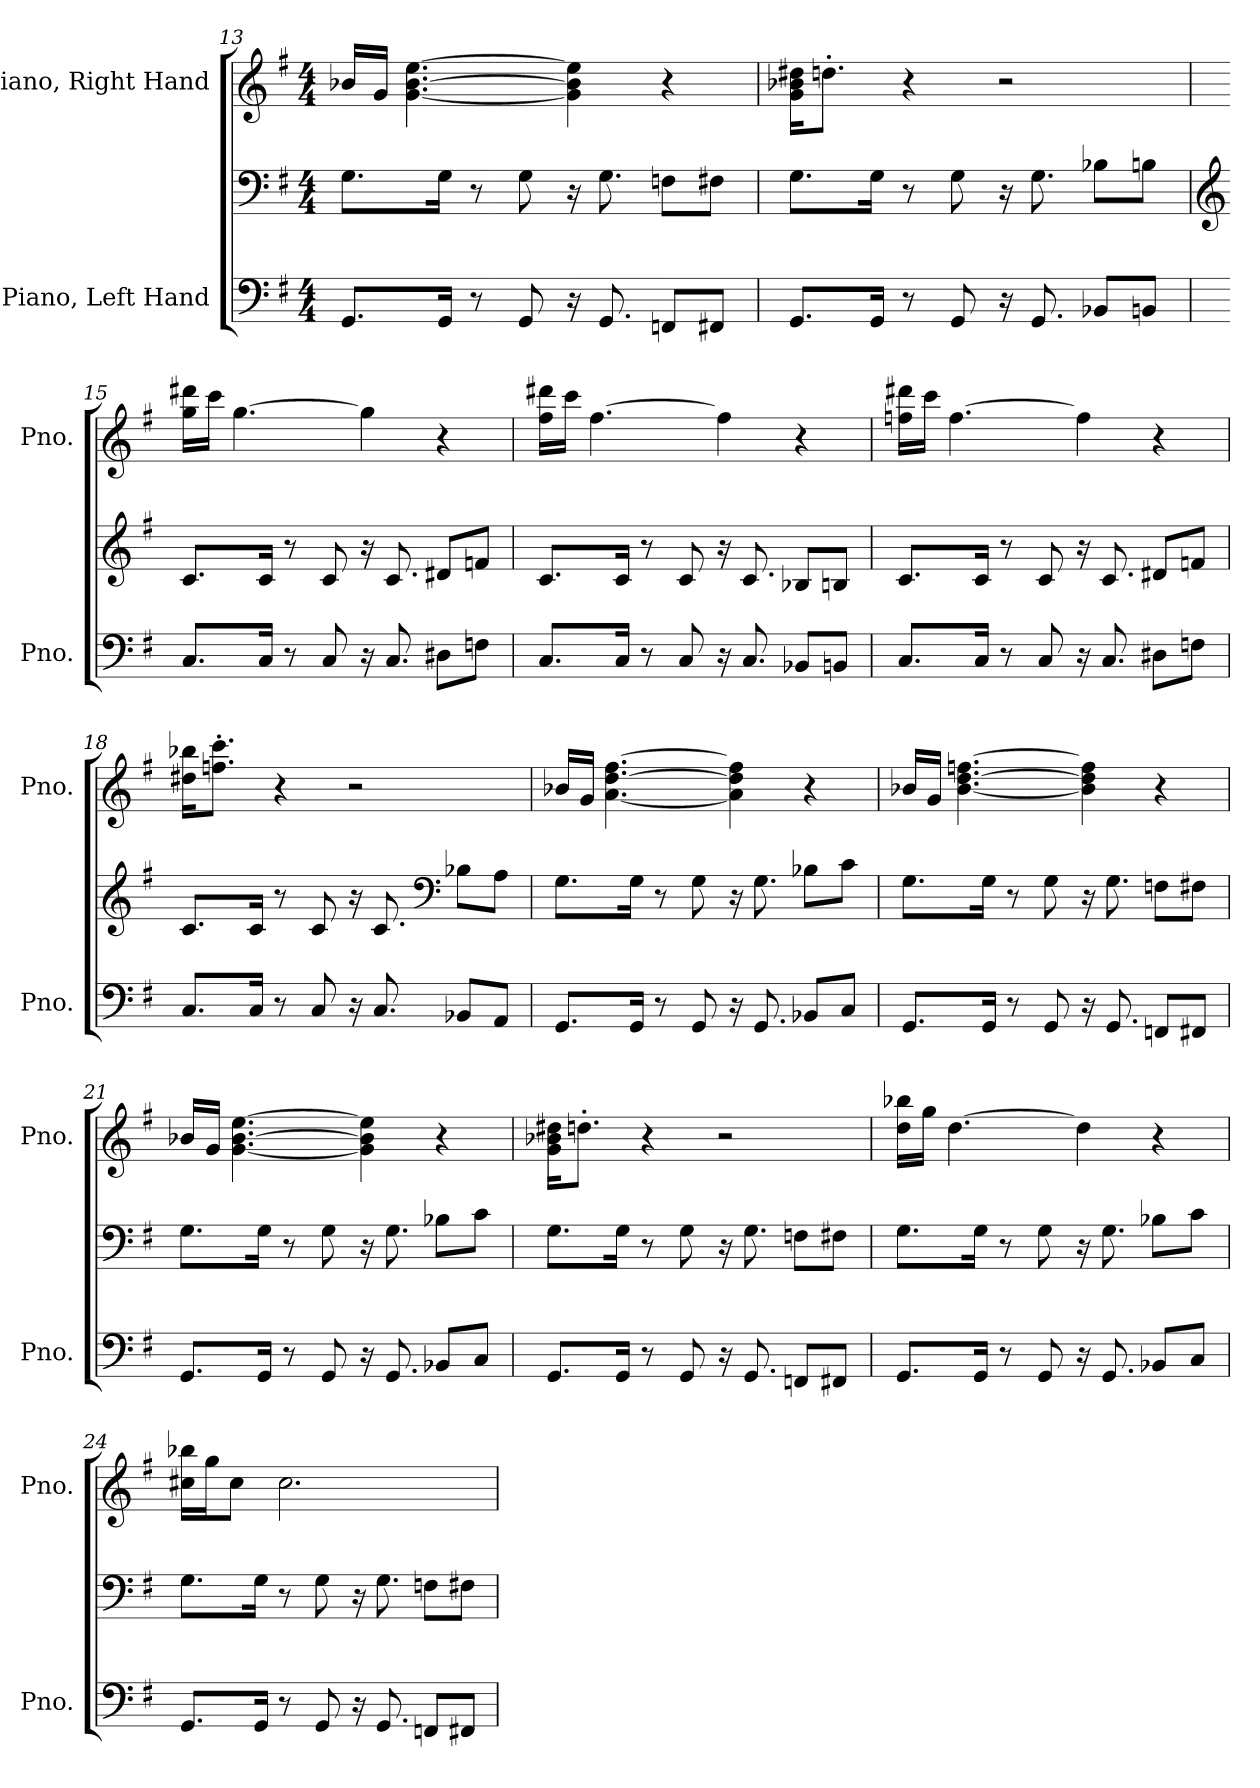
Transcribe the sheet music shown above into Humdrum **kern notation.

**kern	**kern	**kern
*part2	*part2	*part1
*staff3	*staff2	*staff1
*I"Piano, Left Hand	*	*I"Piano, Right Hand
*I'Pno.	*	*I'Pno.
*clefF4	*clefF4	*clefG2
*k[f#]	*k[f#]	*k[f#]
*M4/4	*M4/4	*M4/4
=13	=13	=13
8.GG/L	8.G\L	16b-X/LL
.	.	16g/JJ
.	.	[4.g\ [4.b-\ [4.ee\
16GG/Jk	16G\Jk	.
8r	8r	.
8GG/	8G\	.
16r	16r	4g\] 4b-\] 4ee\]
8.GG/	8.G\	.
8FFn/L	8Fn\L	4r
8FF#X/J	8F#X\J	.
=14	=14	=14
8.GG/L	8.G\L	16g\ 16b-X\ 16dd#X\KL
.	.	8.ddn'\J
16GG/Jk	16G\Jk	.
8r	8r	4r
8GG/	8G\	.
16r	16r	2r
8.GG/	8.G\	.
8BB-X/L	8B-X\L	.
8BBn/J	8Bn\J	.
!!LO:LB:g=z
=15	=15	=15
*	*clefG2	*
8.C/L	8.c/L	16gg\ 16ddd#X\LL
.	.	16ccc\JJ
.	.	[4.gg\
16C/Jk	16c/Jk	.
8r	8r	.
8C/	8c/	.
16r	16r	4gg\]
8.C/	8.c/	.
8D#X\L	8d#X/L	4r
8Fn\J	8fn/J	.
=16	=16	=16
8.C/L	8.c/L	16ff#\ 16ddd#X\LL
.	.	16ccc\JJ
.	.	[4.ff#\
16C/Jk	16c/Jk	.
8r	8r	.
8C/	8c/	.
16r	16r	4ff#\]
8.C/	8.c/	.
8BB-X/L	8B-X/L	4r
8BBn/J	8Bn/J	.
=17	=17	=17
8.C/L	8.c/L	16ffn\ 16ddd#X\LL
.	.	16ccc\JJ
.	.	[4.ff\
16C/Jk	16c/Jk	.
8r	8r	.
8C/	8c/	.
16r	16r	4ff\]
8.C/	8.c/	.
8D#X\L	8d#X/L	4r
8Fn\J	8fn/J	.
!!LO:LB:g=z
=18	=18	=18
8.C/L	8.c/L	16dd#X\ 16bb-X\KL
.	.	8.ffn\' 8.ccc\'J
16C/Jk	16c/Jk	.
8r	8r	4r
8C/	8c/	.
16r	16r	2r
8.C/	8.c/	.
*	*clefF4	*
8BB-X/L	8B-X\L	.
8AA/J	8A\J	.
=19	=19	=19
8.GG/L	8.G\L	16b-X/LL
.	.	16g/JJ
.	.	[4.a\ [4.dd\ [4.ff#\
16GG/Jk	16G\Jk	.
8r	8r	.
8GG/	8G\	.
16r	16r	4a\] 4dd\] 4ff#\]
8.GG/	8.G\	.
8BB-X/L	8B-X\L	4r
8C/J	8c\J	.
=20	=20	=20
8.GG/L	8.G\L	16b-X/LL
.	.	16g/JJ
.	.	[4.b-\ [4.dd\ [4.ffn\
16GG/Jk	16G\Jk	.
8r	8r	.
8GG/	8G\	.
16r	16r	4b-\] 4dd\] 4ff\]
8.GG/	8.G\	.
8FFn/L	8Fn\L	4r
8FF#X/J	8F#X\J	.
!!LO:LB:g=z
=21	=21	=21
8.GG/L	8.G\L	16b-X/LL
.	.	16g/JJ
.	.	[4.g\ [4.b-\ [4.ee\
16GG/Jk	16G\Jk	.
8r	8r	.
8GG/	8G\	.
16r	16r	4g\] 4b-\] 4ee\]
8.GG/	8.G\	.
8BB-X/L	8B-X\L	4r
8C/J	8c\J	.
=22	=22	=22
8.GG/L	8.G\L	16g\ 16b-X\ 16dd#X\KL
.	.	8.ddn'\J
16GG/Jk	16G\Jk	.
8r	8r	4r
8GG/	8G\	.
16r	16r	2r
8.GG/	8.G\	.
8FFn/L	8Fn\L	.
8FF#X/J	8F#X\J	.
=23	=23	=23
8.GG/L	8.G\L	16dd\ 16bb-X\LL
.	.	16gg\JJ
.	.	[4.dd\
16GG/Jk	16G\Jk	.
8r	8r	.
8GG/	8G\	.
16r	16r	4dd\]
8.GG/	8.G\	.
8BB-X/L	8B-X\L	4r
8C/J	8c\J	.
!!LO:PB:g=z
=24	=24	=24
8.GG/L	8.G\L	16cc#X\ 16bb-X\LL
.	.	16gg\J
.	.	8cc#\J
16GG/Jk	16G\Jk	.
8r	8r	2.cc#\
8GG/	8G\	.
16r	16r	.
8.GG/	8.G\	.
8FFn/L	8Fn\L	.
8FF#X/J	8F#X\J	.
=	=	=
*-	*-	*-
